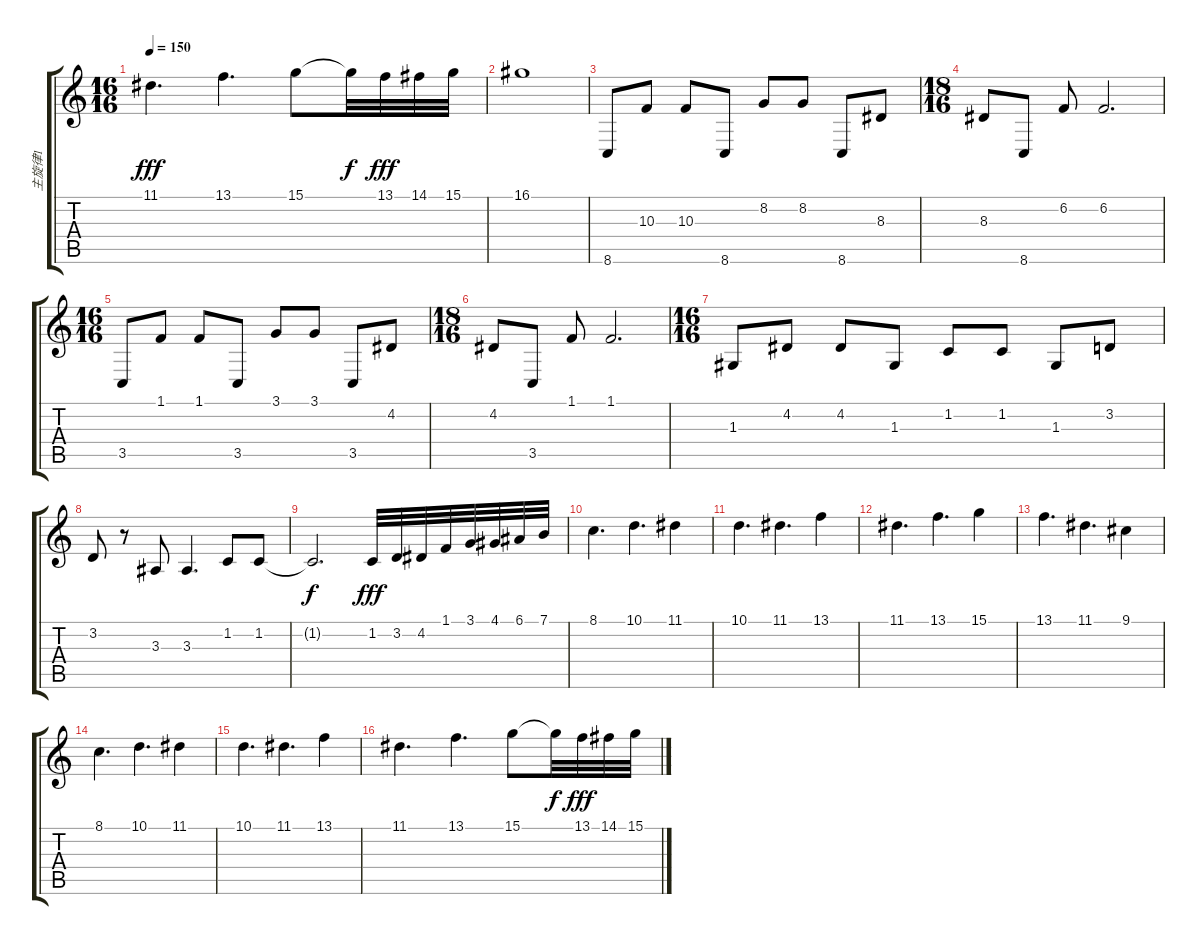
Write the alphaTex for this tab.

\track ("主旋律1" "主旋律1") {instrument harpsichord}
\staff {score tabs}
\tuning (E4 B3 G3 D3 A2 E2) {hide}
\ts (16 16)
\tempo 150
\clef g2
\ks c
11.1.4{d dy fff} 13.1.4{d} 15.1.8 15.1{t}.32{dy f} 13.1.32{dy fff} 14.1.32 15.1.32 |
16.1.1 |
8.6.8 10.3.8 10.3.8 8.6.8 8.2.8 8.2.8 8.6.8 8.3.8 |
\ts (18 16)
8.3.8 8.6.8 6.2.8 6.2.2{d} |
\ts (16 16)
3.5.8 1.1.8 1.1.8 3.5.8 3.1.8 3.1.8 3.5.8 4.2.8 |
\ts (18 16)
4.2.8 3.5.8 1.1.8 1.1.2{d} |
\ts (16 16)
1.3.8 4.2.8 4.2.8 1.3.8 1.2.8 1.2.8 1.3.8 3.2.8 |
3.2.8 r.8 3.3.8 3.3.4{d} 1.2.8 1.2.8 |
1.2{t}.2{d dy f} 1.2.32{dy fff} 3.2.32 4.2.32 1.1.32 3.1.32 4.1.32 6.1.32 7.1.32 |
8.1.4{d} 10.1.4{d} 11.1.4 |
10.1.4{d} 11.1.4{d} 13.1.4 |
11.1.4{d} 13.1.4{d} 15.1.4 |
13.1.4{d} 11.1.4{d} 9.1.4 |
8.1.4{d} 10.1.4{d} 11.1.4 |
10.1.4{d} 11.1.4{d} 13.1.4 |
11.1.4{d} 13.1.4{d} 15.1.8 15.1{t}.32{dy f} 13.1.32{dy fff} 14.1.32 15.1.32
